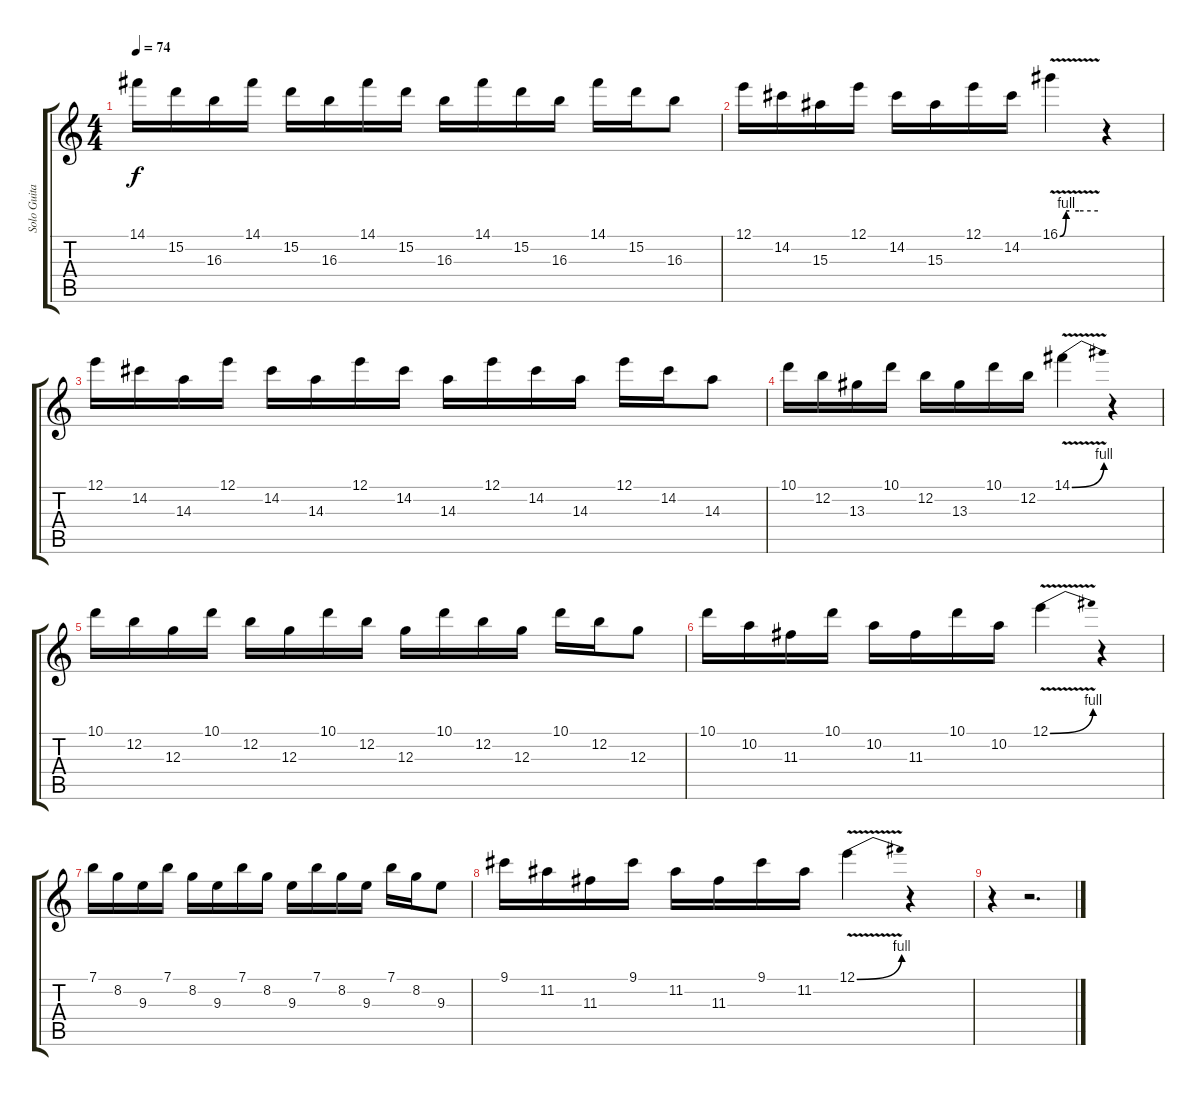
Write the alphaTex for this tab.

\track ("Solo Guitar #1" "Solo Guita") {instrument distortionguitar}
\staff {score tabs}
\tuning (E4 B3 G3 D3 A2 E2) {hide}
\ts (4 4)
\tempo 74
\clef g2
\ks c
14.1.16{dy f} 15.2.16 16.3.16 14.1.16 15.2.16 16.3.16 14.1.16 15.2.16 16.3.16 14.1.16 15.2.16 16.3.16 14.1.16 15.2.16 16.3.8 |
12.1.16 14.2.16 15.3.16 12.1.16 14.2.16 15.3.16 12.1.16 14.2.16 16.1{be (custom 0 0 10 4 15 4 30 4 60 4) v}.4 r.4 |
12.1.16 14.2.16 14.3.16 12.1.16 14.2.16 14.3.16 12.1.16 14.2.16 14.3.16 12.1.16 14.2.16 14.3.16 12.1.16 14.2.16 14.3.8 |
10.1.16 12.2.16 13.3.16 10.1.16 12.2.16 13.3.16 10.1.16 12.2.16 14.1{be (bend 0 0 60 4) v}.4 r.4 |
10.1.16 12.2.16 12.3.16 10.1.16 12.2.16 12.3.16 10.1.16 12.2.16 12.3.16 10.1.16 12.2.16 12.3.16 10.1.16 12.2.16 12.3.8 |
10.1.16 10.2.16 11.3.16 10.1.16 10.2.16 11.3.16 10.1.16 10.2.16 12.1{be (bend 0 0 60 4) v}.4 r.4 |
7.1.16 8.2.16 9.3.16 7.1.16 8.2.16 9.3.16 7.1.16 8.2.16 9.3.16 7.1.16 8.2.16 9.3.16 7.1.16 8.2.16 9.3.8 |
9.1.16 11.2.16 11.3.16 9.1.16 11.2.16 11.3.16 9.1.16 11.2.16 12.1{be (bend 0 0 60 4) v}.4 r.4 |
r.4 r.2{d}
